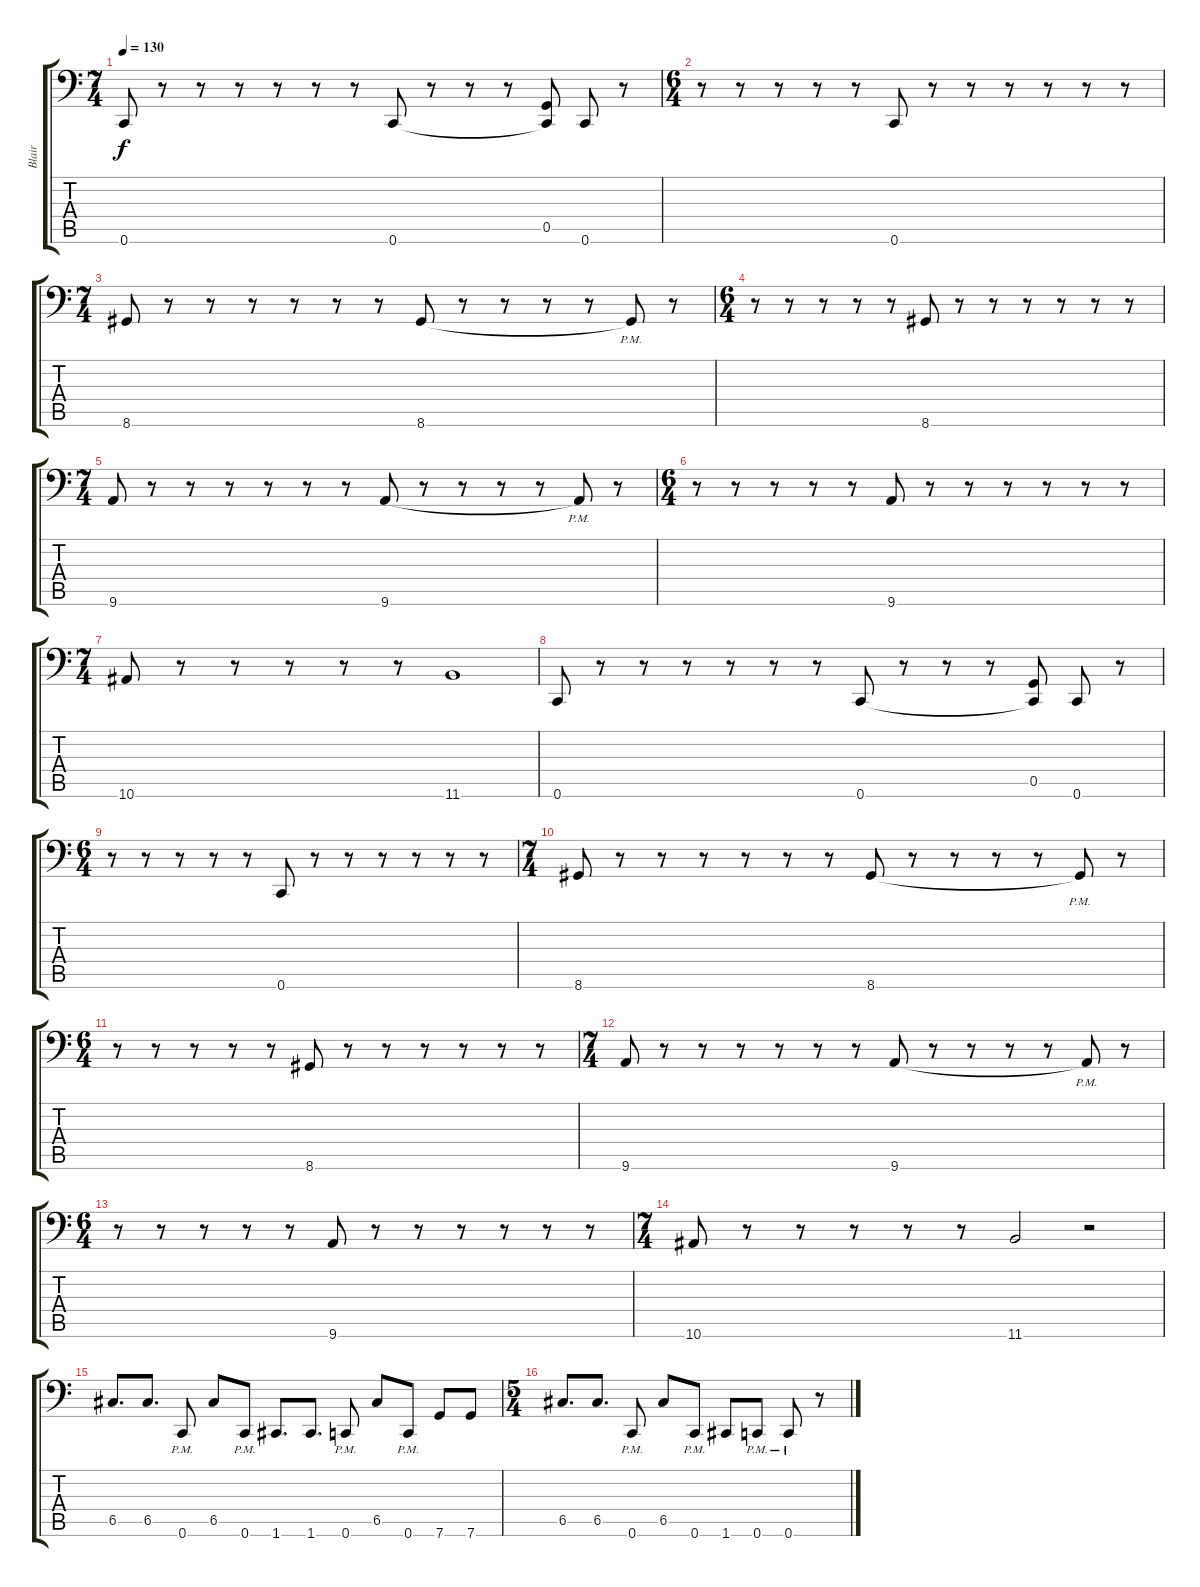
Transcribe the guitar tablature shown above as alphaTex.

\track ("Blair" "Blair") {instrument electricbasspick}
\staff {score tabs}
\tuning (D3 A2 F2 C2 G1 C1) {hide}
\ts (7 4)
\tempo 130
\clef f4
\ks c
0.6.8{dy f} r.8 r.8 r.8 r.8 r.8 r.8 0.6.8 r.8 r.8 r.8 (0.5 0.6{t}).8 0.6.8 r.8 |
\ts (6 4)
r.8 r.8 r.8 r.8 r.8 0.6.8 r.8 r.8 r.8 r.8 r.8 r.8 |
\ts (7 4)
8.6.8 r.8 r.8 r.8 r.8 r.8 r.8 8.6.8 r.8 r.8 r.8 r.8 8.6{pm t}.8 r.8 |
\ts (6 4)
r.8 r.8 r.8 r.8 r.8 8.6.8 r.8 r.8 r.8 r.8 r.8 r.8 |
\ts (7 4)
9.6.8 r.8 r.8 r.8 r.8 r.8 r.8 9.6.8 r.8 r.8 r.8 r.8 9.6{pm t}.8 r.8 |
\ts (6 4)
r.8 r.8 r.8 r.8 r.8 9.6.8 r.8 r.8 r.8 r.8 r.8 r.8 |
\ts (7 4)
10.6.8 r.8 r.8 r.8 r.8 r.8 11.6.1 |
0.6.8 r.8 r.8 r.8 r.8 r.8 r.8 0.6.8 r.8 r.8 r.8 (0.5 0.6{t}).8 0.6.8 r.8 |
\ts (6 4)
r.8 r.8 r.8 r.8 r.8 0.6.8 r.8 r.8 r.8 r.8 r.8 r.8 |
\ts (7 4)
8.6.8 r.8 r.8 r.8 r.8 r.8 r.8 8.6.8 r.8 r.8 r.8 r.8 8.6{pm t}.8 r.8 |
\ts (6 4)
r.8 r.8 r.8 r.8 r.8 8.6.8 r.8 r.8 r.8 r.8 r.8 r.8 |
\ts (7 4)
9.6.8 r.8 r.8 r.8 r.8 r.8 r.8 9.6.8 r.8 r.8 r.8 r.8 9.6{pm t}.8 r.8 |
\ts (6 4)
r.8 r.8 r.8 r.8 r.8 9.6.8 r.8 r.8 r.8 r.8 r.8 r.8 |
\ts (7 4)
10.6.8 r.8 r.8 r.8 r.8 r.8 11.6.2 r.2 |
6.5.8{d} 6.5.8{d} 0.6{pm}.8 6.5.8 0.6{pm}.8 1.6.8{d} 1.6.8{d} 0.6{pm}.8 6.5.8 0.6{pm}.8 7.6.8 7.6.8 |
\ts (5 4)
6.5.8{d} 6.5.8{d} 0.6{pm}.8 6.5.8 0.6{pm}.8 1.6.8 0.6{pm}.8 0.6{pm}.8 r.8
